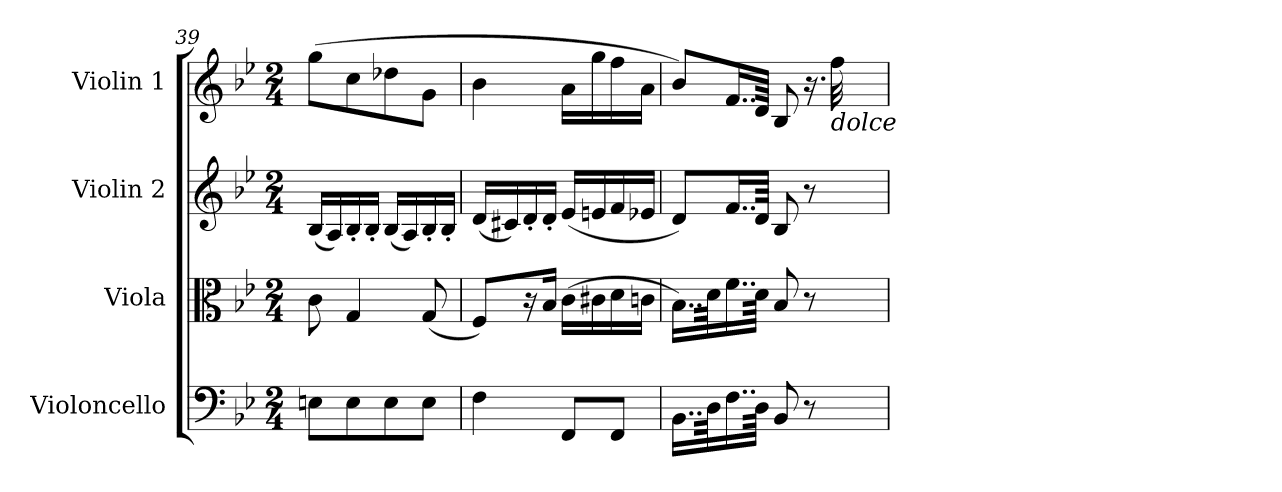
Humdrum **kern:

**kern	**kern	**kern	**kern
*part4	*part3	*part2	*part1
*staff4	*staff3	*staff2	*staff1
*I"Violoncello	*I"Viola	*I"Violin 2	*I"Violin 1
*I'Vc	*I'Vla	*I'Vln	*I'Vln
*clefF4	*clefC3	*clefG2	*clefG2
*k[b-e-]	*k[b-e-]	*k[b-e-]	*k[b-e-]
*M2/4	*M2/4	*M2/4	*M2/4
=39	=39	=39	=39
8En\L	8c\	(16B-/LL	(8gg\L
.	.	16A/)	.
8E\	4G/	16B-'/	8cc\
.	.	16B-'/JJ	.
8E\	.	(16B-/LL	8dd-X\
.	.	16A/)	.
8E\J	(8G/	16B-'/	8g\J
.	.	16B-'/JJ	.
=40	=40	=40	=40
4F\	8F/L)	(16d/LL	4b-\
.	.	16c#X/)	.
.	16r	16d'/	.
.	16B-/JJ	16d'/JJ	.
8FF/L	(16c\LL	(16e-/LL	16a\LL
.	16c#X\	16en/	16gg\
8FF/J	16d\	16f/	16ff\
.	16cn\JJ	16e-X/JJ	16a\JJ
!!LO:LB:g=z
=41	=41	=41	=41
16..BB-\LL	16..B-\LL)	8d/L)	8b-/L)
64D\KK	64d\KK	.	.
16..F\	16..f\	16..f/L	16..f/L
64D\JJkk	64d\JJkk	64d/JJkk	64d/JJkk
8BB-/	8B-/	8B-/	8B-/
8r	8r	8r	16.r
!	!	!	!LO:TX:b:i:t=dolce
.	.	.	32ff\
=	=	=	=
*-	*-	*-	*-
